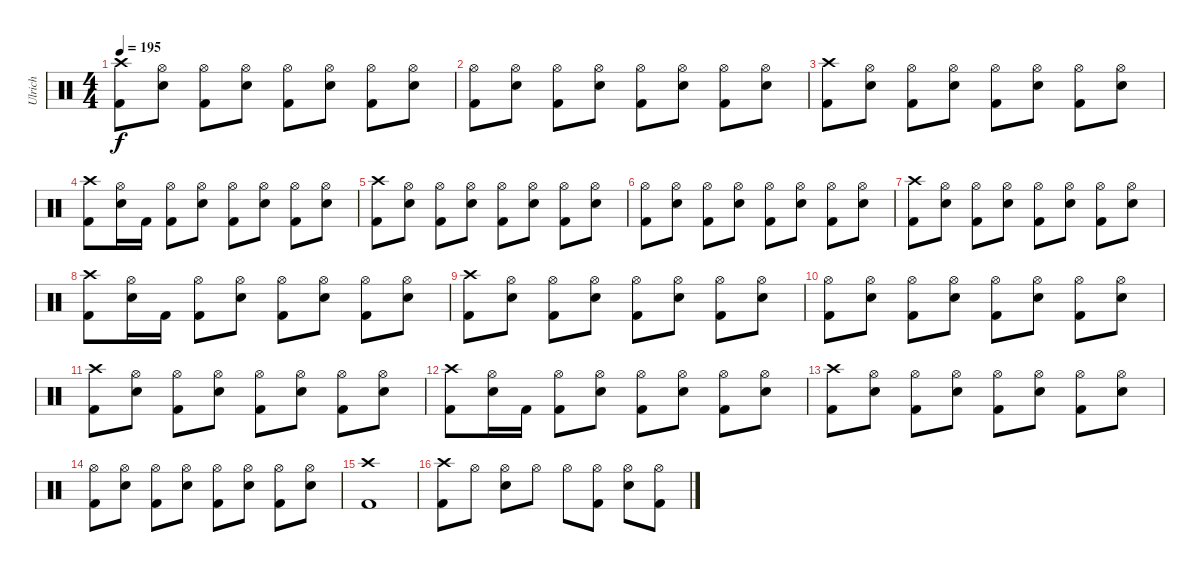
\track ("Ulrich" "Ulrich") {instrument percussion}
\staff {score}
\articulation defaults
\ts (4 4)
\tempo 195
\clef neutral
\ks c
("Crash high (hit)" "Kick (hit) 2").8{dy f} ("Hi-Hat (open)" "Snare (hit) 2").8 ("Hi-Hat (open)" "Kick (hit) 2").8 ("Hi-Hat (open)" "Snare (hit) 2").8 ("Hi-Hat (open)" "Kick (hit) 2").8 ("Hi-Hat (open)" "Snare (hit) 2").8 ("Hi-Hat (open)" "Kick (hit) 2").8 ("Hi-Hat (open)" "Snare (hit) 2").8 |
("Hi-Hat (open)" "Kick (hit) 2").8 ("Hi-Hat (open)" "Snare (hit) 2").8 ("Hi-Hat (open)" "Kick (hit) 2").8 ("Hi-Hat (open)" "Snare (hit) 2").8 ("Hi-Hat (open)" "Kick (hit) 2").8 ("Hi-Hat (open)" "Snare (hit) 2").8 ("Hi-Hat (open)" "Kick (hit) 2").8 ("Hi-Hat (open)" "Snare (hit) 2").8 |
("Crash high (hit)" "Kick (hit) 2").8 ("Hi-Hat (open)" "Snare (hit) 2").8 ("Hi-Hat (open)" "Kick (hit) 2").8 ("Hi-Hat (open)" "Snare (hit) 2").8 ("Hi-Hat (open)" "Kick (hit) 2").8 ("Hi-Hat (open)" "Snare (hit) 2").8 ("Hi-Hat (open)" "Kick (hit) 2").8 ("Hi-Hat (open)" "Snare (hit) 2").8 |
("Crash high (hit)" "Kick (hit) 2").8 ("Hi-Hat (open)" "Snare (hit) 2").16 "Kick (hit) 2".16 ("Hi-Hat (open)" "Kick (hit) 2").8 ("Hi-Hat (open)" "Snare (hit) 2").8 ("Hi-Hat (open)" "Kick (hit) 2").8 ("Hi-Hat (open)" "Snare (hit) 2").8 ("Hi-Hat (open)" "Kick (hit) 2").8 ("Hi-Hat (open)" "Snare (hit) 2").8 |
("Crash high (hit)" "Kick (hit) 2").8 ("Hi-Hat (open)" "Snare (hit) 2").8 ("Hi-Hat (open)" "Kick (hit) 2").8 ("Hi-Hat (open)" "Snare (hit) 2").8 ("Hi-Hat (open)" "Kick (hit) 2").8 ("Hi-Hat (open)" "Snare (hit) 2").8 ("Hi-Hat (open)" "Kick (hit) 2").8 ("Hi-Hat (open)" "Snare (hit) 2").8 |
("Hi-Hat (open)" "Kick (hit) 2").8 ("Hi-Hat (open)" "Snare (hit) 2").8 ("Hi-Hat (open)" "Kick (hit) 2").8 ("Hi-Hat (open)" "Snare (hit) 2").8 ("Hi-Hat (open)" "Kick (hit) 2").8 ("Hi-Hat (open)" "Snare (hit) 2").8 ("Hi-Hat (open)" "Kick (hit) 2").8 ("Hi-Hat (open)" "Snare (hit) 2").8 |
("Crash high (hit)" "Kick (hit) 2").8 ("Hi-Hat (open)" "Snare (hit) 2").8 ("Hi-Hat (open)" "Kick (hit) 2").8 ("Hi-Hat (open)" "Snare (hit) 2").8 ("Hi-Hat (open)" "Kick (hit) 2").8 ("Hi-Hat (open)" "Snare (hit) 2").8 ("Hi-Hat (open)" "Kick (hit) 2").8 ("Hi-Hat (open)" "Snare (hit) 2").8 |
("Crash high (hit)" "Kick (hit) 2").8 ("Hi-Hat (open)" "Snare (hit) 2").16 "Kick (hit) 2".16 ("Hi-Hat (open)" "Kick (hit) 2").8 ("Hi-Hat (open)" "Snare (hit) 2").8 ("Hi-Hat (open)" "Kick (hit) 2").8 ("Hi-Hat (open)" "Snare (hit) 2").8 ("Hi-Hat (open)" "Kick (hit) 2").8 ("Hi-Hat (open)" "Snare (hit) 2").8 |
("Crash high (hit)" "Kick (hit) 2").8 ("Hi-Hat (open)" "Snare (hit) 2").8 ("Hi-Hat (open)" "Kick (hit) 2").8 ("Hi-Hat (open)" "Snare (hit) 2").8 ("Hi-Hat (open)" "Kick (hit) 2").8 ("Hi-Hat (open)" "Snare (hit) 2").8 ("Hi-Hat (open)" "Kick (hit) 2").8 ("Hi-Hat (open)" "Snare (hit) 2").8 |
("Hi-Hat (open)" "Kick (hit) 2").8 ("Hi-Hat (open)" "Snare (hit) 2").8 ("Hi-Hat (open)" "Kick (hit) 2").8 ("Hi-Hat (open)" "Snare (hit) 2").8 ("Hi-Hat (open)" "Kick (hit) 2").8 ("Hi-Hat (open)" "Snare (hit) 2").8 ("Hi-Hat (open)" "Kick (hit) 2").8 ("Hi-Hat (open)" "Snare (hit) 2").8 |
("Crash high (hit)" "Kick (hit) 2").8 ("Hi-Hat (open)" "Snare (hit) 2").8 ("Hi-Hat (open)" "Kick (hit) 2").8 ("Hi-Hat (open)" "Snare (hit) 2").8 ("Hi-Hat (open)" "Kick (hit) 2").8 ("Hi-Hat (open)" "Snare (hit) 2").8 ("Hi-Hat (open)" "Kick (hit) 2").8 ("Hi-Hat (open)" "Snare (hit) 2").8 |
("Crash high (hit)" "Kick (hit) 2").8 ("Hi-Hat (open)" "Snare (hit) 2").16 "Kick (hit) 2".16 ("Hi-Hat (open)" "Kick (hit) 2").8 ("Hi-Hat (open)" "Snare (hit) 2").8 ("Hi-Hat (open)" "Kick (hit) 2").8 ("Hi-Hat (open)" "Snare (hit) 2").8 ("Hi-Hat (open)" "Kick (hit) 2").8 ("Hi-Hat (open)" "Snare (hit) 2").8 |
("Crash high (hit)" "Kick (hit) 2").8 ("Hi-Hat (open)" "Snare (hit) 2").8 ("Hi-Hat (open)" "Kick (hit) 2").8 ("Hi-Hat (open)" "Snare (hit) 2").8 ("Hi-Hat (open)" "Kick (hit) 2").8 ("Hi-Hat (open)" "Snare (hit) 2").8 ("Hi-Hat (open)" "Kick (hit) 2").8 ("Hi-Hat (open)" "Snare (hit) 2").8 |
("Hi-Hat (open)" "Kick (hit) 2").8 ("Hi-Hat (open)" "Snare (hit) 2").8 ("Hi-Hat (open)" "Kick (hit) 2").8 ("Hi-Hat (open)" "Snare (hit) 2").8 ("Hi-Hat (open)" "Kick (hit) 2").8 ("Hi-Hat (open)" "Snare (hit) 2").8 ("Hi-Hat (open)" "Kick (hit) 2").8 ("Hi-Hat (open)" "Snare (hit) 2").8 |
("Crash high (hit)" "Kick (hit) 2").1 |
("Crash high (hit)" "Kick (hit) 2").8 "Hi-Hat (open)".8 ("Hi-Hat (open)" "Snare (hit) 2").8 "Hi-Hat (open)".8 "Hi-Hat (open)".8 ("Hi-Hat (open)" "Kick (hit) 2").8 ("Hi-Hat (open)" "Snare (hit) 2").8 ("Hi-Hat (open)" "Kick (hit) 2").8
